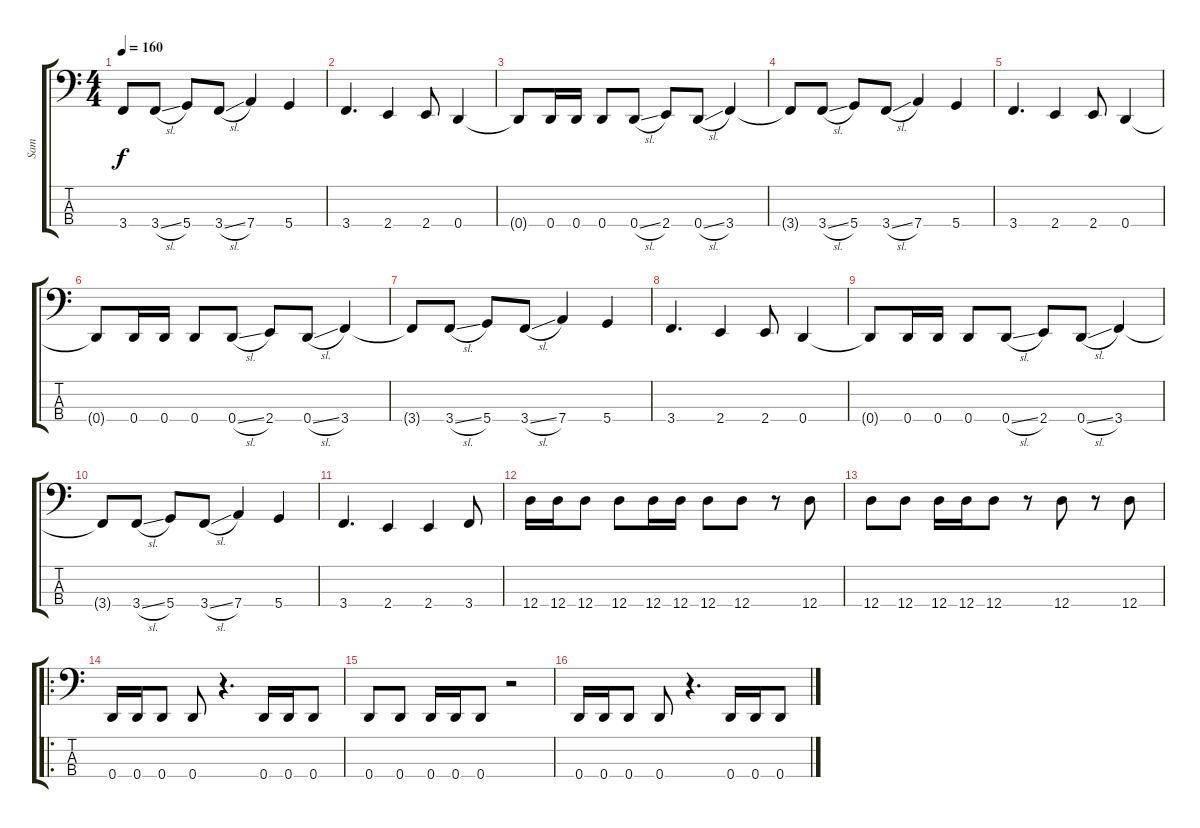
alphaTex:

\track ("Sam" "Sam") {instrument electricbasspick}
\staff {score tabs}
\tuning (G2 D2 A1 D1) {hide}
\ts (4 4)
\tempo 160
\clef f4
\ks c
3.4{t}.8{dy f} 3.4{sl}.8 5.4.8 3.4{sl}.8 7.4.4 5.4.4 |
3.4.4{d} 2.4.4 2.4.8 0.4.4 |
0.4{t}.8 0.4.16 0.4.16 0.4.8 0.4{sl}.8 2.4.8 0.4{sl}.8 3.4.4 |
3.4{t}.8 3.4{sl}.8 5.4.8 3.4{sl}.8 7.4.4 5.4.4 |
3.4.4{d} 2.4.4 2.4.8 0.4.4 |
0.4{t}.8 0.4.16 0.4.16 0.4.8 0.4{sl}.8 2.4.8 0.4{sl}.8 3.4.4 |
3.4{t}.8 3.4{sl}.8 5.4.8 3.4{sl}.8 7.4.4 5.4.4 |
3.4.4{d} 2.4.4 2.4.8 0.4.4 |
0.4{t}.8 0.4.16 0.4.16 0.4.8 0.4{sl}.8 2.4.8 0.4{sl}.8 3.4.4 |
3.4{t}.8 3.4{sl}.8 5.4.8 3.4{sl}.8 7.4.4 5.4.4 |
3.4.4{d} 2.4.4 2.4.4 3.4.8 |
12.4.16 12.4.16 12.4.8 12.4.8 12.4.16 12.4.16 12.4.8 12.4.8 r.8 12.4.8 |
12.4.8 12.4.8 12.4.16 12.4.16 12.4.8 r.8 12.4.8 r.8 12.4.8 |
\ro
0.4.16 0.4.16 0.4.8 0.4.8 r.4{d} 0.4.16 0.4.16 0.4.8 |
0.4.8 0.4.8 0.4.16 0.4.16 0.4.8 r.2 |
0.4.16 0.4.16 0.4.8 0.4.8 r.4{d} 0.4.16 0.4.16 0.4.8
